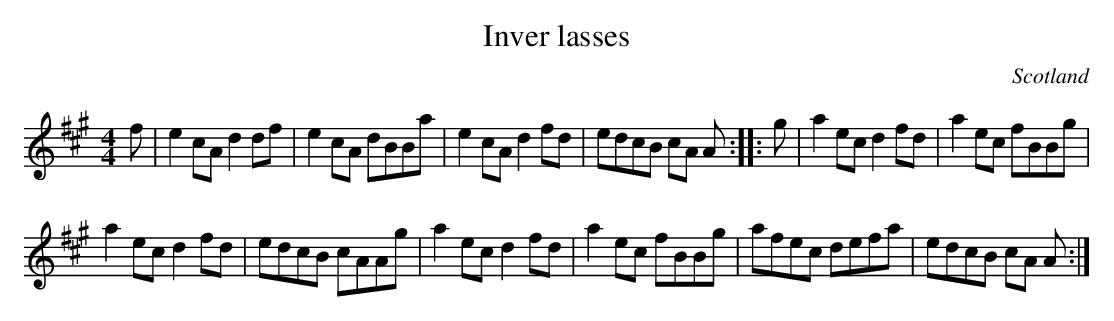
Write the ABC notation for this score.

X:1
T:Inver lasses
O:Scotland
M:4/4
K:A
f|\
e2cA d2df|e2cA dBBa|e2cA d2fd|edcB cA A::\
g|\
a2ec d2fd|a2ec fBBg|
a2ec d2fd|edcB cAAg|\
a2ec d2fd|a2ec fBBg|afec defa|edcB cA A:|
